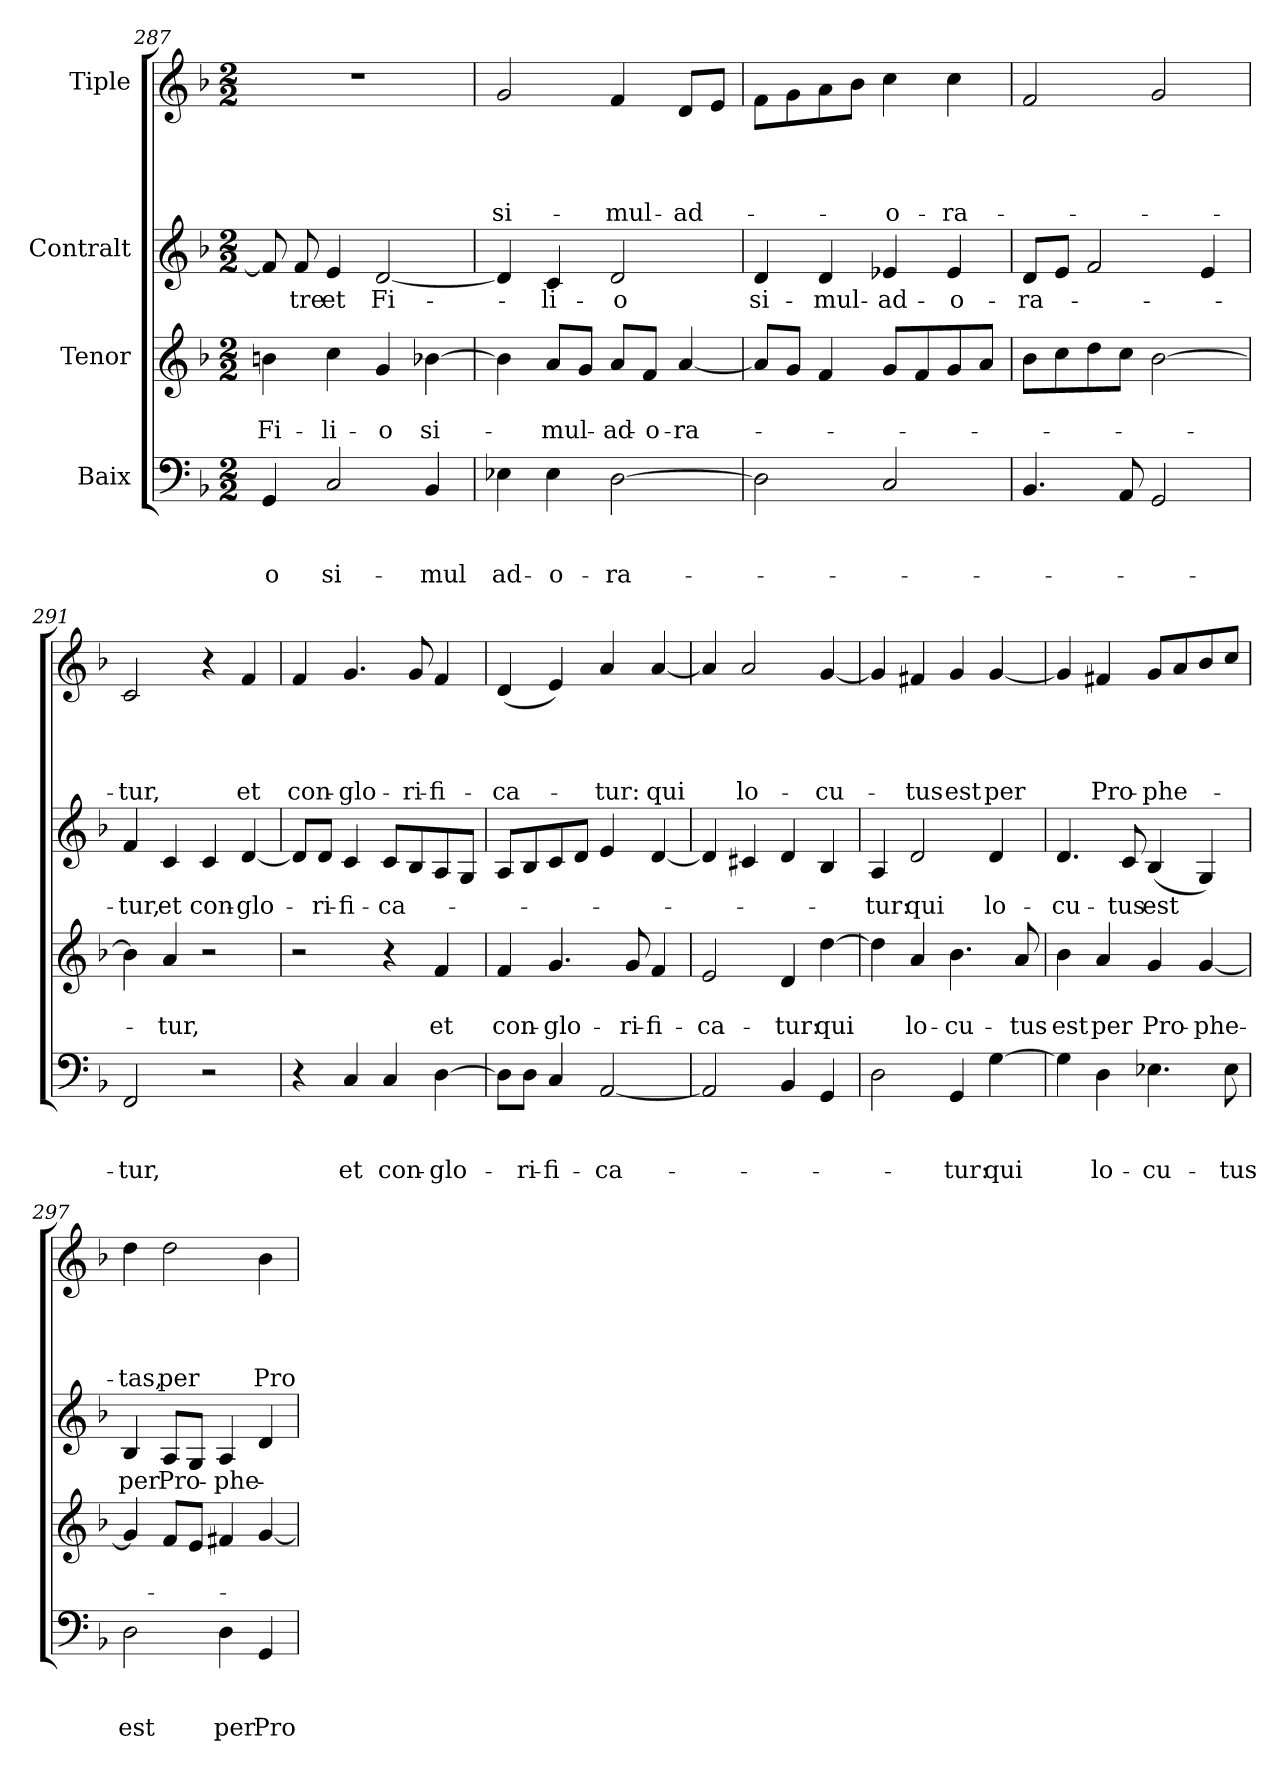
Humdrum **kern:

**kern	**text	**text	**text	**kern	**text	**text	**kern	**text	**kern	**text	**text	**text	**text
*part4	*part4	*part4	*part4	*part3	*part3	*part3	*part2	*part2	*part1	*part1	*part1	*part1	*part1
*staff4	*staff4	*staff4	*staff4	*staff3	*staff3	*staff3	*staff2	*staff2	*staff1	*staff1	*staff1	*staff1	*staff1
*I"Baix	*	*	*	*I"Tenor	*	*	*I"Contralt	*	*I"Tiple	*	*	*	*
!!LO:LB:g=z
*clefF4	*	*	*	*clefG2	*	*	*clefG2	*	*clefG2	*	*	*	*
*k[b-]	*	*	*	*k[b-]	*	*	*k[b-]	*	*k[b-]	*	*	*	*
*F:	*	*	*	*F:	*	*	*F:	*	*F:	*	*	*	*
*M2/2	*	*	*	*M2/2	*	*	*M2/2	*	*M2/2	*	*	*	*
=287	=287	=287	=287	=287	=287	=287	=287	=287	=287	=287	=287	=287	=287
!	!	!	!LO:LY:b	!	!	!LO:LY:b	!	!	!	!	!	!	!
4GG/	.	.	-o	4bn\	.	Fi-	8f/]	.	1r	.	.	.	.
!	!	!	!	!	!	!	!	!LO:LY:b	!	!	!	!	!
.	.	.	.	.	.	.	8f/	-tre	.	.	.	.	.
!	!	!	!LO:LY:b	!	!	!LO:LY:b	!	!LO:LY:b	!	!	!	!	!
2C/	.	.	si-	4cc\	.	-li-	4e/	et	.	.	.	.	.
!	!	!	!	!	!	!LO:LY:b	!	!LO:LY:b	!	!	!	!	!
.	.	.	.	4g/	.	-o	[<2d/	Fi-	.	.	.	.	.
!	!	!	!LO:LY:b	!	!	!LO:LY:b	!	!	!	!	!	!	!
4BB-/	.	.	-mul	[>4b-X\	.	si-	.	.	.	.	.	.	.
=288	=288	=288	=288	=288	=288	=288	=288	=288	=288	=288	=288	=288	=288
!	!	!	!LO:LY:b	!	!	!	!	!	!	!	!	!	!LO:LY:b
4E-X\	.	.	ad-	4b-\]	.	.	4d/]	.	2g/	.	.	.	si-
!	!	!	!LO:LY:b	!	!	!LO:LY:b	!	!LO:LY:b	!	!	!	!	!
4E-\	.	.	-o-	8a/L	.	-mul-	4c/	-li-	.	.	.	.	.
.	.	.	.	8g/J	.	.	.	.	.	.	.	.	.
!	!	!	!LO:LY:b	!	!	!LO:LY:b	!	!LO:LY:b	!	!	!	!	!LO:LY:b
[>2D\	.	.	-ra-	8a/L	.	-ad-	2d/	-o	4f/	.	.	.	-mul-
!	!	!	!	!	!	!LO:LY:b	!	!	!	!	!	!	!
.	.	.	.	8f/J	.	-o-	.	.	.	.	.	.	.
!	!	!	!	!	!	!LO:LY:b	!	!	!	!	!	!	!LO:LY:b
.	.	.	.	[<4a/	.	-ra-	.	.	8d/L	.	.	.	-ad-
.	.	.	.	.	.	.	.	.	8e/J	.	.	.	.
=289	=289	=289	=289	=289	=289	=289	=289	=289	=289	=289	=289	=289	=289
!	!	!	!	!	!	!	!	!LO:LY:b	!	!	!	!	!
2D\]	.	.	.	8a/L]	.	.	4d/	si-	8f\L	.	.	.	.
.	.	.	.	8g/J	.	.	.	.	8g\	.	.	.	.
!	!	!	!	!	!	!	!	!LO:LY:b	!	!	!	!	!
.	.	.	.	4f/	.	.	4d/	-mul-	8a\	.	.	.	.
.	.	.	.	.	.	.	.	.	8b-\J	.	.	.	.
!	!	!	!	!	!	!	!	!LO:LY:b	!	!	!	!	!LO:LY:b
2C/	.	.	.	8g/L	.	.	4e-X/	-ad-	4cc\	.	.	.	-o-
.	.	.	.	8f/	.	.	.	.	.	.	.	.	.
!	!	!	!	!	!	!	!	!LO:LY:b	!	!	!	!	!LO:LY:b
.	.	.	.	8g/	.	.	4e-/	-o-	4cc\	.	.	.	-ra-
.	.	.	.	8a/J	.	.	.	.	.	.	.	.	.
=290	=290	=290	=290	=290	=290	=290	=290	=290	=290	=290	=290	=290	=290
!	!	!	!	!	!	!	!	!LO:LY:b	!	!	!	!	!
4.BB-/	.	.	.	8b-\L	.	.	8d/L	-ra-	2f/	.	.	.	.
.	.	.	.	8cc\	.	.	8e/J	.	.	.	.	.	.
.	.	.	.	8dd\	.	.	2f/	.	.	.	.	.	.
8AA/	.	.	.	8cc\J	.	.	.	.	.	.	.	.	.
2GG/	.	.	.	[>2b-\	.	.	.	.	2g/	.	.	.	.
.	.	.	.	.	.	.	4e/	.	.	.	.	.	.
=291	=291	=291	=291	=291	=291	=291	=291	=291	=291	=291	=291	=291	=291
!	!	!	!LO:LY:b	!	!	!	!	!LO:LY:b	!	!	!	!	!LO:LY:b
2FF/	.	.	-tur,	4b-\]	.	.	4f/	-tur,	2c/	.	.	.	-tur,
!	!	!	!	!	!	!LO:LY:b	!	!LO:LY:b	!	!	!	!	!
.	.	.	.	4a/	.	-tur,	4c/	et	.	.	.	.	.
!	!	!	!	!	!	!	!	!LO:LY:b	!	!	!	!	!
2r	.	.	.	2r	.	.	4c/	con-	4r	.	.	.	.
!	!	!	!	!	!	!	!	!LO:LY:b	!	!	!	!	!LO:LY:b
.	.	.	.	.	.	.	[<4d/	-glo-	4f/	.	.	.	et
=292	=292	=292	=292	=292	=292	=292	=292	=292	=292	=292	=292	=292	=292
!	!	!	!	!	!	!	!	!	!	!	!	!	!LO:LY:b
4r	.	.	.	2r	.	.	8d/L]	.	4f/	.	.	.	con-
!	!	!	!	!	!	!	!	!LO:LY:b	!	!	!	!	!
.	.	.	.	.	.	.	8d/J	-ri-	.	.	.	.	.
!	!	!	!LO:LY:b	!	!	!	!	!LO:LY:b	!	!	!	!	!LO:LY:b
4C/	.	.	et	.	.	.	4c/	-fi-	4.g/	.	.	.	-glo-
!	!	!	!LO:LY:b	!	!	!	!	!LO:LY:b	!	!	!	!	!
4C/	.	.	con-	4r	.	.	8c/L	-ca-	.	.	.	.	.
!	!	!	!	!	!	!	!	!	!	!	!	!	!LO:LY:b
.	.	.	.	.	.	.	8B-/	.	8g/	.	.	.	-ri-
!	!	!	!LO:LY:b	!	!	!LO:LY:b	!	!	!	!	!	!	!LO:LY:b
[>4D\	.	.	-glo-	4f/	.	et	8A/	.	4f/	.	.	.	-fi-
.	.	.	.	.	.	.	8G/J	.	.	.	.	.	.
!!LO:PB:g=z
=293	=293	=293	=293	=293	=293	=293	=293	=293	=293	=293	=293	=293	=293
!	!	!	!	!	!	!LO:LY:b	!	!	!	!	!	!	!LO:LY:b
8D\L]	.	.	.	4f/	.	con-	8A/L	.	(<4d/	.	.	.	-ca-
!	!	!	!LO:LY:b	!	!	!	!	!	!	!	!	!	!
8D\J	.	.	-ri-	.	.	.	8B-/	.	.	.	.	.	.
!	!	!	!LO:LY:b	!	!	!LO:LY:b	!	!	!	!	!	!	!
4C/	.	.	-fi-	4.g/	.	-glo-	8c/	.	4e/)	.	.	.	.
.	.	.	.	.	.	.	8d/J	.	.	.	.	.	.
!	!	!	!LO:LY:b	!	!	!	!	!	!	!	!	!	!LO:LY:b
[<2AA/	.	.	-ca-	.	.	.	4e/	.	4a/	.	.	.	-tur:
!	!	!	!	!	!	!LO:LY:b	!	!	!	!	!	!	!
.	.	.	.	8g/	.	-ri-	.	.	.	.	.	.	.
!	!	!	!	!	!	!LO:LY:b	!	!	!	!	!	!	!LO:LY:b
.	.	.	.	4f/	.	-fi-	[<4d/	.	[<4a/	.	.	.	qui
=294	=294	=294	=294	=294	=294	=294	=294	=294	=294	=294	=294	=294	=294
!	!	!	!	!	!	!LO:LY:b	!	!	!	!	!	!	!
2AA/]	.	.	.	2e/	.	-ca-	4d/]	.	4a/]	.	.	.	.
!	!	!	!	!	!	!	!	!	!	!	!	!	!LO:LY:b
.	.	.	.	.	.	.	4c#X/	.	2a/	.	.	.	lo-
!	!	!	!	!	!	!LO:LY:b	!	!	!	!	!	!	!
4BB-/	.	.	.	4d/	.	-tur:	4d/	.	.	.	.	.	.
!	!	!	!	!	!	!LO:LY:b	!	!	!	!	!	!	!LO:LY:b
4GG/	.	.	.	[>4dd\	.	qui	4B-/	.	[<4g/	.	.	.	-cu-
=295	=295	=295	=295	=295	=295	=295	=295	=295	=295	=295	=295	=295	=295
!	!	!	!	!	!	!	!	!LO:LY:b	!	!	!	!	!
2D\	.	.	.	4dd\]	.	.	4A/	-tur:	4g/]	.	.	.	.
!	!	!	!	!	!	!LO:LY:b	!	!LO:LY:b	!	!	!	!	!LO:LY:b
.	.	.	.	4a/	.	lo-	2d/	qui	4f#X/	.	.	.	-tus
!	!	!	!LO:LY:b	!	!	!LO:LY:b	!	!	!	!	!	!	!LO:LY:b
4GG/	.	.	-tur:	4.b-\	.	-cu-	.	.	4g/	.	.	.	est
!	!	!	!LO:LY:b	!	!	!	!	!LO:LY:b	!	!	!	!	!LO:LY:b
[>4G\	.	.	qui	.	.	.	4d/	lo-	[<4g/	.	.	.	per
!	!	!	!	!	!	!LO:LY:b	!	!	!	!	!	!	!
.	.	.	.	8a/	.	-tus	.	.	.	.	.	.	.
=296	=296	=296	=296	=296	=296	=296	=296	=296	=296	=296	=296	=296	=296
!	!	!	!	!	!	!LO:LY:b	!	!LO:LY:b	!	!	!	!	!
4G\]	.	.	.	4b-\	.	est	4.d/	-cu-	4g/]	.	.	.	.
!	!	!	!LO:LY:b	!	!	!LO:LY:b	!	!	!	!	!	!	!LO:LY:b
4D\	.	.	lo-	4a/	.	per	.	.	4f#X/	.	.	.	Pro-
!	!	!	!	!	!	!	!	!LO:LY:b	!	!	!	!	!
.	.	.	.	.	.	.	8c/	-tus	.	.	.	.	.
!	!	!	!LO:LY:b	!	!	!LO:LY:b	!	!LO:LY:b	!	!	!	!	!LO:LY:b
4.E-X\	.	.	-cu-	4g/	.	Pro-	(<4B-/	est	8g/L	.	.	.	-phe-
.	.	.	.	.	.	.	.	.	8a/	.	.	.	.
!	!	!	!	!	!	!LO:LY:b	!	!	!	!	!	!	!
.	.	.	.	[<4g/	.	-phe-	4G/)	.	8b-/	.	.	.	.
!	!	!	!LO:LY:b	!	!	!	!	!	!	!	!	!	!
8E-\	.	.	-tus	.	.	.	.	.	8cc/J	.	.	.	.
=297	=297	=297	=297	=297	=297	=297	=297	=297	=297	=297	=297	=297	=297
!	!	!	!LO:LY:b	!	!	!	!	!LO:LY:b	!	!	!	!	!LO:LY:b
2D\	.	.	est	4g/]	.	.	4B-/	per	4dd\	.	.	.	-tas,
!	!	!	!	!	!	!	!	!LO:LY:b	!	!	!	!	!LO:LY:b
.	.	.	.	8f/L	.	.	8A/L	Pro-	2dd\	.	.	.	per
.	.	.	.	8e/J	.	.	8G/J	.	.	.	.	.	.
!	!	!	!LO:LY:b	!	!	!	!	!LO:LY:b	!	!	!	!	!
4D\	.	.	per	4f#X/	.	.	4A/	-phe-	.	.	.	.	.
!	!	!	!LO:LY:b	!	!	!	!	!	!	!	!	!	!LO:LY:b
4GG/	.	.	Pro-	[<4g/	.	.	4d/	.	4b-\	.	.	.	Pro-
=	=	=	=	=	=	=	=	=	=	=	=	=	=
*-	*-	*-	*-	*-	*-	*-	*-	*-	*-	*-	*-	*-	*-
